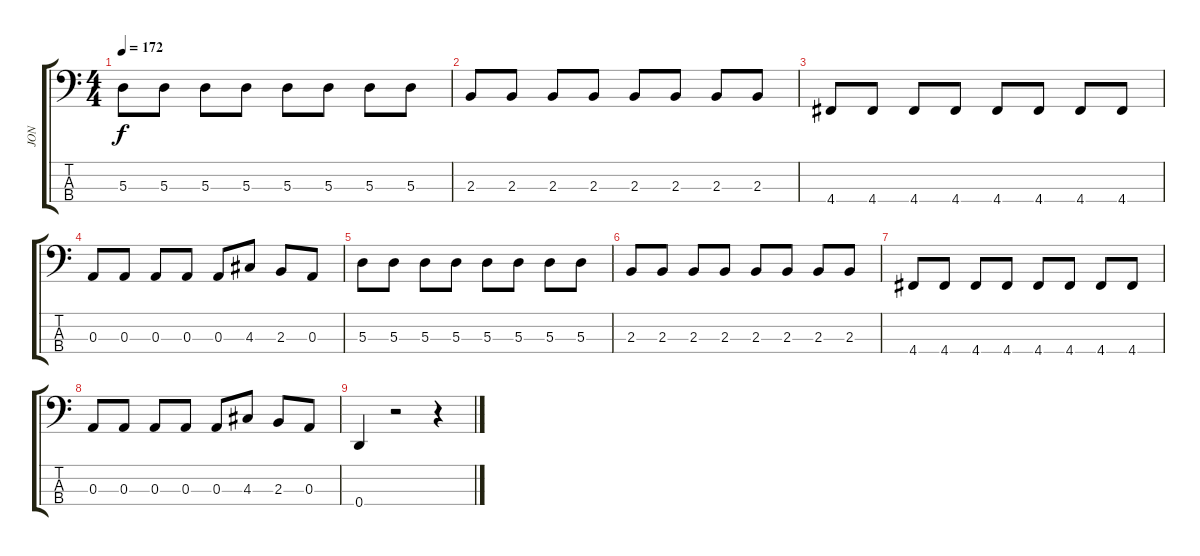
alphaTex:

\track ("JON" "JON") {instrument electricbassfinger}
\staff {score tabs}
\tuning (G2 D2 A1 D1) {hide}
\ts (4 4)
\tempo 172
\clef f4
\ks c
5.3.8{dy f} 5.3.8 5.3.8 5.3.8 5.3.8 5.3.8 5.3.8 5.3.8 |
2.3.8 2.3.8 2.3.8 2.3.8 2.3.8 2.3.8 2.3.8 2.3.8 |
4.4.8 4.4.8 4.4.8 4.4.8 4.4.8 4.4.8 4.4.8 4.4.8 |
0.3.8 0.3.8 0.3.8 0.3.8 0.3.8 4.3.8 2.3.8 0.3.8 |
5.3.8 5.3.8 5.3.8 5.3.8 5.3.8 5.3.8 5.3.8 5.3.8 |
2.3.8 2.3.8 2.3.8 2.3.8 2.3.8 2.3.8 2.3.8 2.3.8 |
4.4.8 4.4.8 4.4.8 4.4.8 4.4.8 4.4.8 4.4.8 4.4.8 |
0.3.8 0.3.8 0.3.8 0.3.8 0.3.8 4.3.8 2.3.8 0.3.8 |
0.4.4 r.2 r.4
